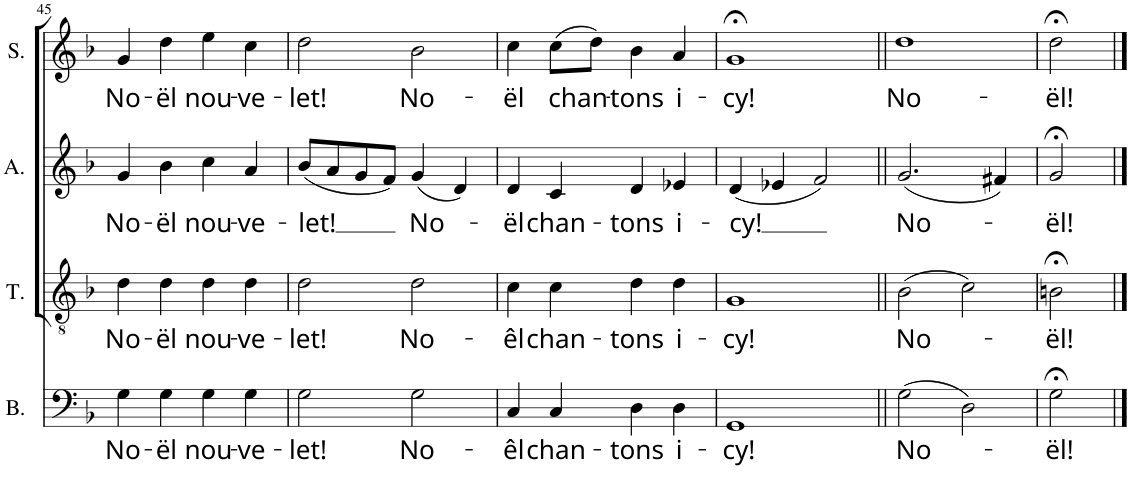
**kern	**text	**kern	**text	**kern	**text	**kern	**text
*part4	*part4	*part3	*part3	*part2	*part2	*part1	*part1
*staff4	*staff4	*staff3	*staff3	*staff2	*staff2	*staff1	*staff1
*I"Bass	*	*I"Tenor	*	*I"Alto	*	*I"Soprano	*
*I'B.	*	*I'T.	*	*I'A.	*	*I'S.	*
!!LO:PB:g=z
*clefF4	*	*clefGv2	*	*clefG2	*	*clefG2	*
*k[b-]	*	*k[b-]	*	*k[b-]	*	*k[b-]	*
*M2/2	*	*M2/2	*	*M2/2	*	*M2/2	*
*met(c|)	*	*met(c|)	*	*met(c|)	*	*met(c|)	*
=45	=45	=45	=45	=45	=45	=45	=45
!	!LO:LY:b	!	!LO:LY:b	!	!LO:LY:b	!	!LO:LY:b
4G\	No-	4d\	No-	4g/	No-	4g/	No-
!	!LO:LY:b	!	!LO:LY:b	!	!LO:LY:b	!	!LO:LY:b
4G\	-ël	4d\	-ël	4b-\	-ël	4dd\	-ël
!	!LO:LY:b	!	!LO:LY:b	!	!LO:LY:b	!	!LO:LY:b
4G\	nou-	4d\	nou-	4cc\	nou-	4ee\	nou-
!	!LO:LY:b	!	!LO:LY:b	!	!LO:LY:b	!	!LO:LY:b
4G\	-ve-	4d\	-ve-	4a/	-ve-	4cc\	-ve-
=46	=46	=46	=46	=46	=46	=46	=46
!	!LO:LY:b	!	!LO:LY:b	!	!LO:LY:b	!	!LO:LY:b
2G\	-let!	2d\	-let!	(<8b-/L	-let!	2dd\	-let!
.	.	.	.	8a/	.	.	.
.	.	.	.	8g/	.	.	.
.	.	.	.	8f/J)	.	.	.
!	!LO:LY:b	!	!LO:LY:b	!	!LO:LY:b	!	!LO:LY:b
2G\	No-	2d\	No-	(<4g/	No-	2b-\	No-
.	.	.	.	4d/)	.	.	.
=47	=47	=47	=47	=47	=47	=47	=47
!	!LO:LY:b	!	!LO:LY:b	!	!LO:LY:b	!	!LO:LY:b
4C/	-êl	4c\	-êl	4d/	-ël	4cc\	-ël
!	!LO:LY:b	!	!LO:LY:b	!	!LO:LY:b	!	!LO:LY:b
4C/	chan-	4c\	chan-	4c/	chan-	(8cc\L	chan-
.	.	.	.	.	.	8dd\J)	.
!	!LO:LY:b	!	!LO:LY:b	!	!LO:LY:b	!	!LO:LY:b
4D\	-tons	4d\	-tons	4d/	-tons	4b-\	-tons
!	!LO:LY:b	!	!LO:LY:b	!	!LO:LY:b	!	!LO:LY:b
4D\	i-	4d\	i-	4e-X/	i-	4a/	i-
=48	=48	=48	=48	=48	=48	=48	=48
!	!LO:LY:b	!	!LO:LY:b	!	!LO:LY:b	!	!LO:LY:b
1GG	-cy!	1G	-cy!	(<4d/	-cy!	1g;<	-cy!
.	.	.	.	4e-X/	.	.	.
.	.	.	.	2f/)	.	.	.
=49||	=49||	=49||	=49||	=49||	=49||	=49||	=49||
!	!LO:LY:b	!	!LO:LY:b	!	!LO:LY:b	!	!LO:LY:b
(2G\	No-	(2B-\	No-	(2.g/	No-	1dd	No-
2D\)	.	2c\)	.	.	.	.	.
.	.	.	.	4f#X/)	.	.	.
=50	=50	=50	=50	=50	=50	=50	=50
!	!LO:LY:b	!	!LO:LY:b	!	!LO:LY:b	!	!LO:LY:b
2G;<\	-ël!	2Bn;<\	-ël!	2g;</	-ël!	2dd;<\	-ël!
==	==	==	==	==	==	==	==
*-	*-	*-	*-	*-	*-	*-	*-
